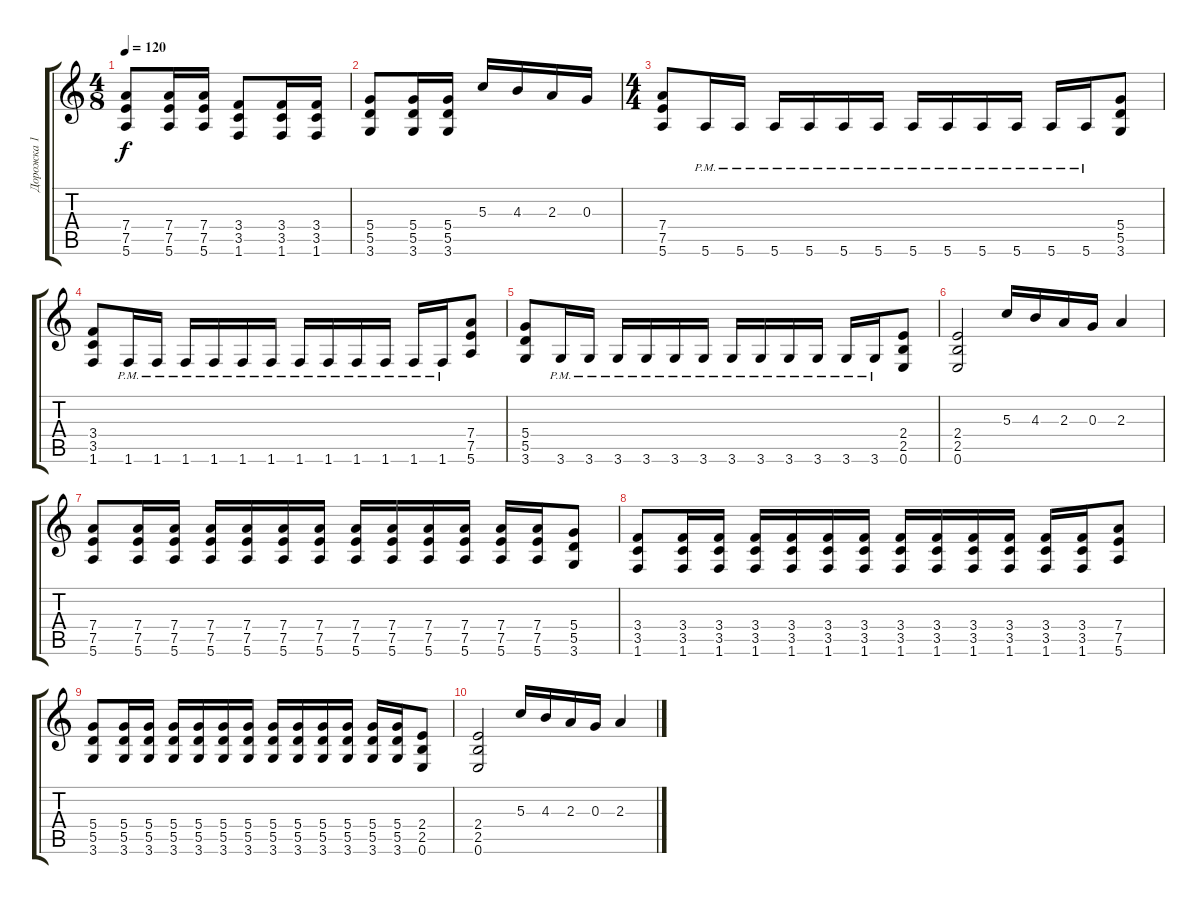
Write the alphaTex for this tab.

\track ("Дорожка 1" "Дорожка 1") {instrument distortionguitar}
\staff {score tabs}
\tuning (E4 B3 G3 D3 A2 E2) {hide}
\ts (4 8)
\tempo 120
\clef g2
\ks c
(7.4 7.5 5.6).8{dy f} (7.4 7.5 5.6).16 (7.4 7.5 5.6).16 (3.4 3.5 1.6).8 (3.4 3.5 1.6).16 (3.4 3.5 1.6).16 |
(5.4 5.5 3.6).8 (5.4 5.5 3.6).16 (5.4 5.5 3.6).16 5.3.16 4.3.16 2.3.16 0.3.16 |
\ts (4 4)
(7.4 7.5 5.6).8 5.6{pm}.16 5.6{pm}.16 5.6{pm}.16 5.6{pm}.16 5.6{pm}.16 5.6{pm}.16 5.6{pm}.16 5.6{pm}.16 5.6{pm}.16 5.6{pm}.16 5.6{pm}.16 5.6{pm}.16 (5.4 5.5 3.6).8 |
(3.4 3.5 1.6).8 1.6{pm}.16 1.6{pm}.16 1.6{pm}.16 1.6{pm}.16 1.6{pm}.16 1.6{pm}.16 1.6{pm}.16 1.6{pm}.16 1.6{pm}.16 1.6{pm}.16 1.6{pm}.16 1.6{pm}.16 (7.4 7.5 5.6).8 |
(5.4 5.5 3.6).8 3.6{pm}.16 3.6{pm}.16 3.6{pm}.16 3.6{pm}.16 3.6{pm}.16 3.6{pm}.16 3.6{pm}.16 3.6{pm}.16 3.6{pm}.16 3.6{pm}.16 3.6{pm}.16 3.6{pm}.16 (2.4 2.5 0.6).8 |
(2.4 2.5 0.6).2 5.3.16 4.3.16 2.3.16 0.3.16 2.3.4 |
(7.4 7.5 5.6).8 (7.4 7.5 5.6).16 (7.4 7.5 5.6).16 (7.4 7.5 5.6).16 (7.4 7.5 5.6).16 (7.4 7.5 5.6).16 (7.4 7.5 5.6).16 (7.4 7.5 5.6).16 (7.4 7.5 5.6).16 (7.4 7.5 5.6).16 (7.4 7.5 5.6).16 (7.4 7.5 5.6).16 (7.4 7.5 5.6).16 (5.4 5.5 3.6).8 |
(3.4 3.5 1.6).8 (3.4 3.5 1.6).16 (3.4 3.5 1.6).16 (3.4 3.5 1.6).16 (3.4 3.5 1.6).16 (3.4 3.5 1.6).16 (3.4 3.5 1.6).16 (3.4 3.5 1.6).16 (3.4 3.5 1.6).16 (3.4 3.5 1.6).16 (3.4 3.5 1.6).16 (3.4 3.5 1.6).16 (3.4 3.5 1.6).16 (7.4 7.5 5.6).8 |
(5.4 5.5 3.6).8 (5.4 5.5 3.6).16 (5.4 5.5 3.6).16 (5.4 5.5 3.6).16 (5.4 5.5 3.6).16 (5.4 5.5 3.6).16 (5.4 5.5 3.6).16 (5.4 5.5 3.6).16 (5.4 5.5 3.6).16 (5.4 5.5 3.6).16 (5.4 5.5 3.6).16 (5.4 5.5 3.6).16 (5.4 5.5 3.6).16 (2.4 2.5 0.6).8 |
(2.4 2.5 0.6).2 5.3.16 4.3.16 2.3.16 0.3.16 2.3.4
